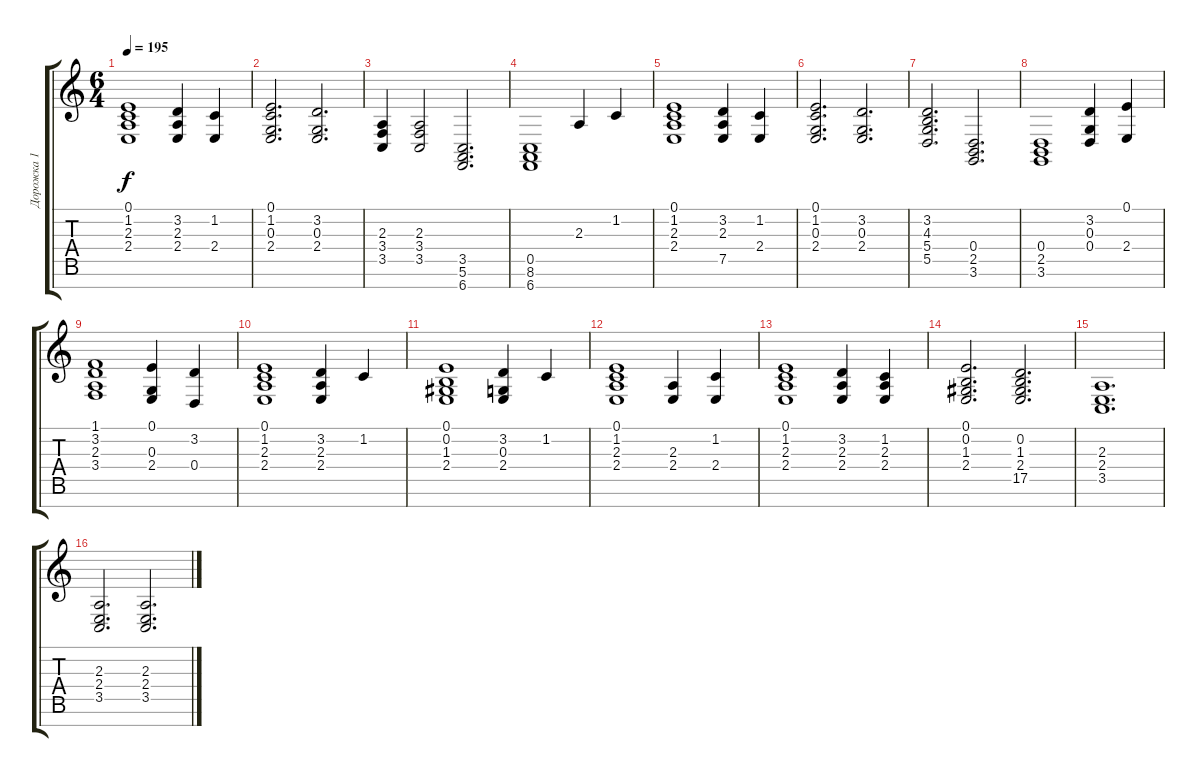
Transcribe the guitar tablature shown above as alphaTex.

\track ("Дорожка 1" "Дорожка 1") {instrument acousticgrandpiano}
\staff {score tabs}
\tuning (E4 B3 G3 D3 A2 E2 B1) {hide}
\ts (6 4)
\tempo 195
\clef g2
\ks c
(0.1 1.2 2.3 2.4).1{dy f} (3.2 2.3 2.4).4 (1.2 2.4).4 |
(0.1 1.2 0.3 2.4).2{d} (3.2 0.3 2.4).2{d} |
(2.3 3.4 3.5).4 (2.3 3.4 3.5).2 (3.5 5.6 6.7).2{d} |
(0.5 8.6 6.7).1 2.3.4 1.2.4 |
(0.1 1.2 2.3 2.4).1 (3.2 2.3 7.5).4 (1.2 2.4).4 |
(0.1 1.2 0.3 2.4).2{d beam Up} (3.2 0.3 2.4).2{d} |
(3.2 4.3 5.4 5.5).2{d} (0.4 2.5 3.6).2{d} |
(0.4 2.5 3.6).1 (3.2 0.3 0.4).4 (0.1 2.4).4{beam Up} |
(1.1 3.2 2.3 3.4).1 (0.1 0.3 2.4).4 (3.2 0.4).4 |
(0.1 1.2 2.3 2.4).1 (3.2 2.3 2.4).4 1.2.4 |
(0.1 0.2 1.3 2.4).1 (3.2 0.3 2.4).4 1.2.4 |
(0.1 1.2 2.3 2.4).1 (2.3 2.4).4 (1.2 2.4).4 |
(0.1 1.2 2.3 2.4).1 (3.2 2.3 2.4).4 (1.2 2.3 2.4).4 |
(0.1 0.2 1.3 2.4).2{d beam Up} (0.2 1.3 2.4 17.5).2{d} |
(2.3 2.4 3.5).1{d} |
(2.3 2.4 3.5).2{d beam Up} (2.3 2.4 3.5).2{d beam Up}
